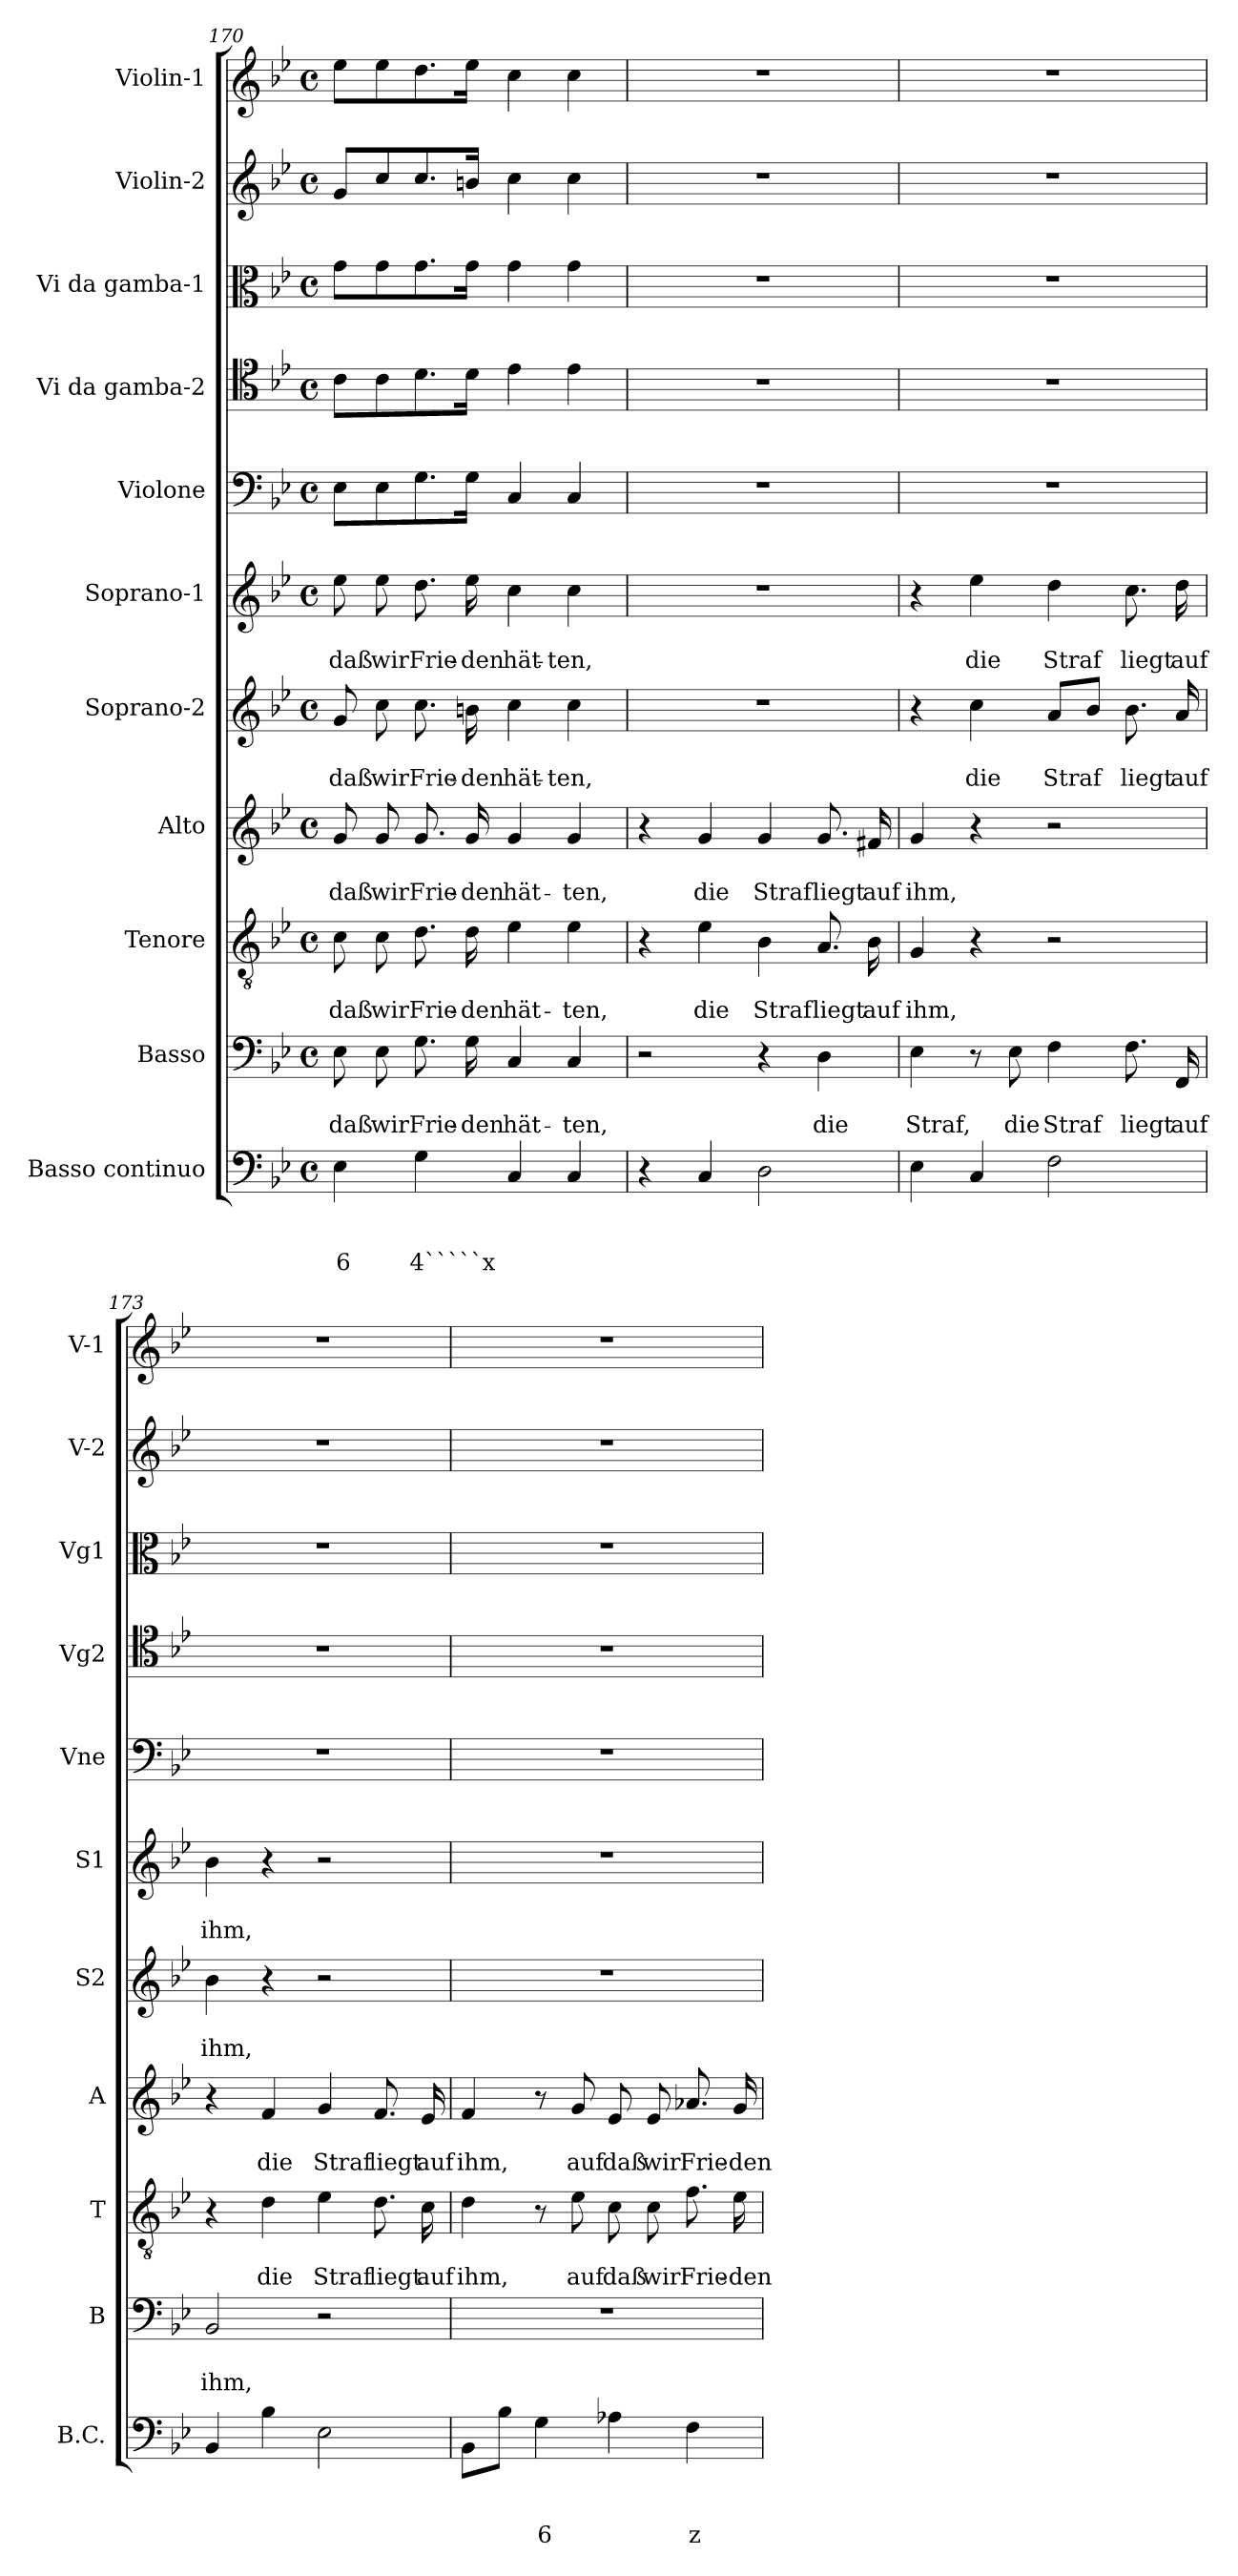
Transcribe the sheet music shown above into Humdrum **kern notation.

**kern	**text	**text	**text	**kern	**text	**text	**kern	**text	**text	**kern	**text	**text	**kern	**text	**text	**kern	**text	**text	**kern	**kern	**kern	**kern	**kern
*part11	*part11	*part11	*part11	*part10	*part10	*part10	*part9	*part9	*part9	*part8	*part8	*part8	*part7	*part7	*part7	*part6	*part6	*part6	*part5	*part4	*part3	*part2	*part1
*staff11	*staff11	*staff11	*staff11	*staff10	*staff10	*staff10	*staff9	*staff9	*staff9	*staff8	*staff8	*staff8	*staff7	*staff7	*staff7	*staff6	*staff6	*staff6	*staff5	*staff4	*staff3	*staff2	*staff1
*I"Basso continuo	*	*	*	*I"Basso	*	*	*I"Tenore	*	*	*I"Alto	*	*	*I"Soprano-2	*	*	*I"Soprano-1	*	*	*I"Violone	*I"Vi da gamba-2	*I"Vi da gamba-1	*I"Violin-2	*I"Violin-1
*I'B.C.	*	*	*	*I'B	*	*	*I'T	*	*	*I'A	*	*	*I'S2	*	*	*I'S1	*	*	*I'Vne	*I'Vg2	*I'Vg1	*I'V-2	*I'V-1
*clefF4	*	*	*	*clefF4	*	*	*clefGv2	*	*	*clefG2	*	*	*clefG2	*	*	*clefG2	*	*	*clefF4	*clefC4	*clefC3	*clefG2	*clefG2
*k[b-e-]	*	*	*	*k[b-e-]	*	*	*k[b-e-]	*	*	*k[b-e-]	*	*	*k[b-e-]	*	*	*k[b-e-]	*	*	*k[b-e-]	*k[b-e-]	*k[b-e-]	*k[b-e-]	*k[b-e-]
*B-:	*	*	*	*B-:	*	*	*B-:	*	*	*B-:	*	*	*B-:	*	*	*B-:	*	*	*B-:	*B-:	*B-:	*B-:	*B-:
*M4/4	*	*	*	*M4/4	*	*	*M4/4	*	*	*M4/4	*	*	*M4/4	*	*	*M4/4	*	*	*M4/4	*M4/4	*M4/4	*M4/4	*M4/4
*met(c)	*	*	*	*met(c)	*	*	*met(c)	*	*	*met(c)	*	*	*met(c)	*	*	*met(c)	*	*	*met(c)	*met(c)	*met(c)	*met(c)	*met(c)
=170	=170	=170	=170	=170	=170	=170	=170	=170	=170	=170	=170	=170	=170	=170	=170	=170	=170	=170	=170	=170	=170	=170	=170
!	!	!	!LO:LY:b	!	!	!LO:LY:b	!	!	!LO:LY:b	!	!	!LO:LY:b	!	!	!LO:LY:b	!	!	!LO:LY:b	!	!	!	!	!
4E-\	.	.	6	8E-\	.	daß	8c\	.	daß	8g/	.	daß	8g/	.	daß	8ee-\	.	daß	8E-\L	8c\L	8g\L	8g/L	8ee-\L
!	!	!	!	!	!	!LO:LY:b	!	!	!LO:LY:b	!	!	!LO:LY:b	!	!	!LO:LY:b	!	!	!LO:LY:b	!	!	!	!	!
.	.	.	.	8E-\	.	wir	8c\	.	wir	8g/	.	wir	8cc\	.	wir	8ee-\	.	wir	8E-\	8c\	8g\	8cc/	8ee-\
!	!	!	!LO:LY:b	!	!	!LO:LY:b	!	!	!LO:LY:b	!	!	!LO:LY:b	!	!	!LO:LY:b	!	!	!LO:LY:b	!	!	!	!	!
4G\	.	.	4`````x	8.G\	.	Frie-	8.d\	.	Frie-	8.g/	.	Frie-	8.cc\	.	Frie-	8.dd\	.	Frie-	8.G\	8.d\	8.g\	8.cc/	8.dd\
!	!	!	!	!	!	!LO:LY:b	!	!	!LO:LY:b	!	!	!LO:LY:b	!	!	!LO:LY:b	!	!	!LO:LY:b	!	!	!	!	!
.	.	.	.	16G\	.	-den	16d\	.	-den	16g/	.	-den	16bn\	.	-den	16ee-\	.	-den	16G\Jk	16d\Jk	16g\Jk	16bn/Jk	16ee-\Jk
!	!	!	!	!	!	!LO:LY:b	!	!	!LO:LY:b	!	!	!LO:LY:b	!	!	!LO:LY:b	!	!	!LO:LY:b	!	!	!	!	!
4C/	.	.	.	4C/	.	hät-	4e-\	.	hät-	4g/	.	hät-	4cc\	.	hät-	4cc\	.	hät-	4C/	4e-\	4g\	4cc\	4cc\
!	!	!	!	!	!	!LO:LY:b	!	!	!LO:LY:b	!	!	!LO:LY:b	!	!	!LO:LY:b	!	!	!LO:LY:b	!	!	!	!	!
4C/	.	.	.	4C/	.	-ten,	4e-\	.	-ten,	4g/	.	-ten,	4cc\	.	-ten,	4cc\	.	-ten,	4C/	4e-\	4g\	4cc\	4cc\
=171	=171	=171	=171	=171	=171	=171	=171	=171	=171	=171	=171	=171	=171	=171	=171	=171	=171	=171	=171	=171	=171	=171	=171
4r	.	.	.	2r	.	.	4r	.	.	4r	.	.	1r	.	.	1r	.	.	1r	1r	1r	1r	1r
!	!	!	!	!	!	!	!	!	!LO:LY:b	!	!	!LO:LY:b	!	!	!	!	!	!	!	!	!	!	!
4C/	.	.	.	.	.	.	4e-\	.	die	4g/	.	die	.	.	.	.	.	.	.	.	.	.	.
!	!	!	!	!	!	!	!	!	!LO:LY:b	!	!	!LO:LY:b	!	!	!	!	!	!	!	!	!	!	!
2D\	.	.	.	4r	.	.	4B-\	.	Straf	4g/	.	Straf	.	.	.	.	.	.	.	.	.	.	.
!	!	!	!	!	!	!LO:LY:b	!	!	!LO:LY:b	!	!	!LO:LY:b	!	!	!	!	!	!	!	!	!	!	!
.	.	.	.	4D\	.	die	8.A/	.	liegt	8.g/	.	liegt	.	.	.	.	.	.	.	.	.	.	.
!	!	!	!	!	!	!	!	!	!LO:LY:b	!	!	!LO:LY:b	!	!	!	!	!	!	!	!	!	!	!
.	.	.	.	.	.	.	16B-\	.	auf	16f#X/	.	auf	.	.	.	.	.	.	.	.	.	.	.
=172	=172	=172	=172	=172	=172	=172	=172	=172	=172	=172	=172	=172	=172	=172	=172	=172	=172	=172	=172	=172	=172	=172	=172
!	!	!	!	!	!	!LO:LY:b	!	!	!LO:LY:b	!	!	!LO:LY:b	!	!	!	!	!	!	!	!	!	!	!
4E-\	.	.	.	4E-\	.	Straf,	4G/	.	ihm,	4g/	.	ihm,	4r	.	.	4r	.	.	1r	1r	1r	1r	1r
!	!	!	!	!	!	!	!	!	!	!	!	!	!	!	!LO:LY:b	!	!	!LO:LY:b	!	!	!	!	!
4C/	.	.	.	8r	.	.	4r	.	.	4r	.	.	4cc\	.	die	4ee-\	.	die	.	.	.	.	.
!	!	!	!	!	!	!LO:LY:b	!	!	!	!	!	!	!	!	!	!	!	!	!	!	!	!	!
.	.	.	.	8E-\	.	die	.	.	.	.	.	.	.	.	.	.	.	.	.	.	.	.	.
!	!	!	!	!	!	!LO:LY:b	!	!	!	!	!	!	!	!	!LO:LY:b	!	!	!LO:LY:b	!	!	!	!	!
2F\	.	.	.	4F\	.	Straf	2r	.	.	2r	.	.	8a/L	.	Straf	4dd\	.	Straf	.	.	.	.	.
.	.	.	.	.	.	.	.	.	.	.	.	.	8b-/J	.	.	.	.	.	.	.	.	.	.
!	!	!	!	!	!	!LO:LY:b	!	!	!	!	!	!	!	!	!LO:LY:b	!	!	!LO:LY:b	!	!	!	!	!
.	.	.	.	8.F\	.	liegt	.	.	.	.	.	.	8.b-\	.	liegt	8.cc\	.	liegt	.	.	.	.	.
!	!	!	!	!	!	!LO:LY:b	!	!	!	!	!	!	!	!	!LO:LY:b	!	!	!LO:LY:b	!	!	!	!	!
.	.	.	.	16FF/	.	auf	.	.	.	.	.	.	16a/	.	auf	16dd\	.	auf	.	.	.	.	.
!!LO:PB:g=z
=173	=173	=173	=173	=173	=173	=173	=173	=173	=173	=173	=173	=173	=173	=173	=173	=173	=173	=173	=173	=173	=173	=173	=173
!	!	!	!	!	!	!LO:LY:b	!	!	!	!	!	!	!	!	!LO:LY:b	!	!	!LO:LY:b	!	!	!	!	!
4BB-/	.	.	.	2BB-/	.	ihm,	4r	.	.	4r	.	.	4b-\	.	ihm,	4b-\	.	ihm,	1r	1r	1r	1r	1r
!	!	!	!	!	!	!	!	!	!LO:LY:b	!	!	!LO:LY:b	!	!	!	!	!	!	!	!	!	!	!
4B-\	.	.	.	.	.	.	4d\	.	die	4f/	.	die	4r	.	.	4r	.	.	.	.	.	.	.
!	!	!	!	!	!	!	!	!	!LO:LY:b	!	!	!LO:LY:b	!	!	!	!	!	!	!	!	!	!	!
2E-\	.	.	.	2r	.	.	4e-\	.	Straf	4g/	.	Straf	2r	.	.	2r	.	.	.	.	.	.	.
!	!	!	!	!	!	!	!	!	!LO:LY:b	!	!	!LO:LY:b	!	!	!	!	!	!	!	!	!	!	!
.	.	.	.	.	.	.	8.d\	.	liegt	8.f/	.	liegt	.	.	.	.	.	.	.	.	.	.	.
!	!	!	!	!	!	!	!	!	!LO:LY:b	!	!	!LO:LY:b	!	!	!	!	!	!	!	!	!	!	!
.	.	.	.	.	.	.	16c\	.	auf	16e-/	.	auf	.	.	.	.	.	.	.	.	.	.	.
=174	=174	=174	=174	=174	=174	=174	=174	=174	=174	=174	=174	=174	=174	=174	=174	=174	=174	=174	=174	=174	=174	=174	=174
!	!	!	!	!	!	!	!	!	!LO:LY:b	!	!	!LO:LY:b	!	!	!	!	!	!	!	!	!	!	!
8BB-\L	.	.	.	1r	.	.	4d\	.	ihm,	4f/	.	ihm,	1r	.	.	1r	.	.	1r	1r	1r	1r	1r
8B-\J	.	.	.	.	.	.	.	.	.	.	.	.	.	.	.	.	.	.	.	.	.	.	.
!	!	!	!LO:LY:b	!	!	!	!	!	!	!	!	!	!	!	!	!	!	!	!	!	!	!	!
4G\	.	.	6	.	.	.	8r	.	.	8r	.	.	.	.	.	.	.	.	.	.	.	.	.
!	!	!	!	!	!	!	!	!	!LO:LY:b	!	!	!LO:LY:b	!	!	!	!	!	!	!	!	!	!	!
.	.	.	.	.	.	.	8e-\	.	auf	8g/	.	auf	.	.	.	.	.	.	.	.	.	.	.
!	!	!	!	!	!	!	!	!	!LO:LY:b	!	!	!LO:LY:b	!	!	!	!	!	!	!	!	!	!	!
4A-X\	.	.	.	.	.	.	8c\	.	daß	8e-/	.	daß	.	.	.	.	.	.	.	.	.	.	.
!	!	!	!	!	!	!	!	!	!LO:LY:b	!	!	!LO:LY:b	!	!	!	!	!	!	!	!	!	!	!
.	.	.	.	.	.	.	8c\	.	wir	8e-/	.	wir	.	.	.	.	.	.	.	.	.	.	.
!	!	!	!LO:LY:b	!	!	!	!	!	!LO:LY:b	!	!	!LO:LY:b	!	!	!	!	!	!	!	!	!	!	!
4F\	.	.	z	.	.	.	8.f\	.	Frie-	8.a-X/	.	Frie-	.	.	.	.	.	.	.	.	.	.	.
!	!	!	!	!	!	!	!	!	!LO:LY:b	!	!	!LO:LY:b	!	!	!	!	!	!	!	!	!	!	!
.	.	.	.	.	.	.	16e-\	.	-den	16g/	.	-den	.	.	.	.	.	.	.	.	.	.	.
=	=	=	=	=	=	=	=	=	=	=	=	=	=	=	=	=	=	=	=	=	=	=	=
*-	*-	*-	*-	*-	*-	*-	*-	*-	*-	*-	*-	*-	*-	*-	*-	*-	*-	*-	*-	*-	*-	*-	*-
